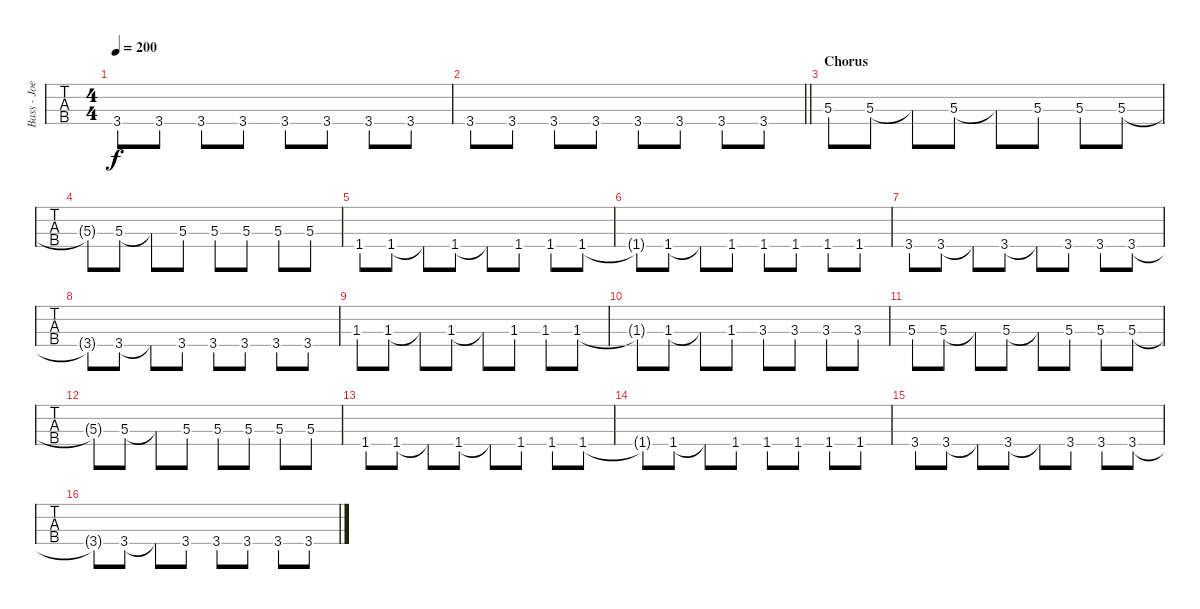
\track ("Bass - Joe Principe" "Bass - Joe") {instrument electricbassfinger}
\staff {tabs}
\tuning (Gb2 Db2 Ab1 Eb1) {hide}
\ts (4 4)
\tempo 200
\clef f4
\ks c
3.4.8{dy f} 3.4.8 3.4.8 3.4.8 3.4.8 3.4.8 3.4.8 3.4.8 |
\barLineRight lightlight
3.4.8 3.4.8 3.4.8 3.4.8 3.4.8 3.4.8 3.4.8 3.4.8 |
\section ("" "Chorus")
5.3.8 5.3.8 5.3{t}.8 5.3.8 5.3{t}.8 5.3.8 5.3.8 5.3.8 |
5.3{t}.8 5.3.8 5.3{t}.8 5.3.8 5.3.8 5.3.8 5.3.8 5.3.8 |
1.4.8 1.4.8 1.4{t}.8 1.4.8 1.4{t}.8 1.4.8 1.4.8 1.4.8 |
1.4{t}.8 1.4.8 1.4{t}.8 1.4.8 1.4.8 1.4.8 1.4.8 1.4.8 |
3.4.8 3.4.8 3.4{t}.8 3.4.8 3.4{t}.8 3.4.8 3.4.8 3.4.8 |
3.4{t}.8 3.4.8 3.4{t}.8 3.4.8 3.4.8 3.4.8 3.4.8 3.4.8 |
1.3.8 1.3.8 1.3{t}.8 1.3.8 1.3{t}.8 1.3.8 1.3.8 1.3.8 |
1.3{t}.8 1.3.8 1.3{t}.8 1.3.8 3.3.8 3.3.8 3.3.8 3.3.8 |
5.3.8 5.3.8 5.3{t}.8 5.3.8 5.3{t}.8 5.3.8 5.3.8 5.3.8 |
5.3{t}.8 5.3.8 5.3{t}.8 5.3.8 5.3.8 5.3.8 5.3.8 5.3.8 |
1.4.8 1.4.8 1.4{t}.8 1.4.8 1.4{t}.8 1.4.8 1.4.8 1.4.8 |
1.4{t}.8 1.4.8 1.4{t}.8 1.4.8 1.4.8 1.4.8 1.4.8 1.4.8 |
3.4.8 3.4.8 3.4{t}.8 3.4.8 3.4{t}.8 3.4.8 3.4.8 3.4.8 |
3.4{t}.8 3.4.8 3.4{t}.8 3.4.8 3.4.8 3.4.8 3.4.8 3.4.8
